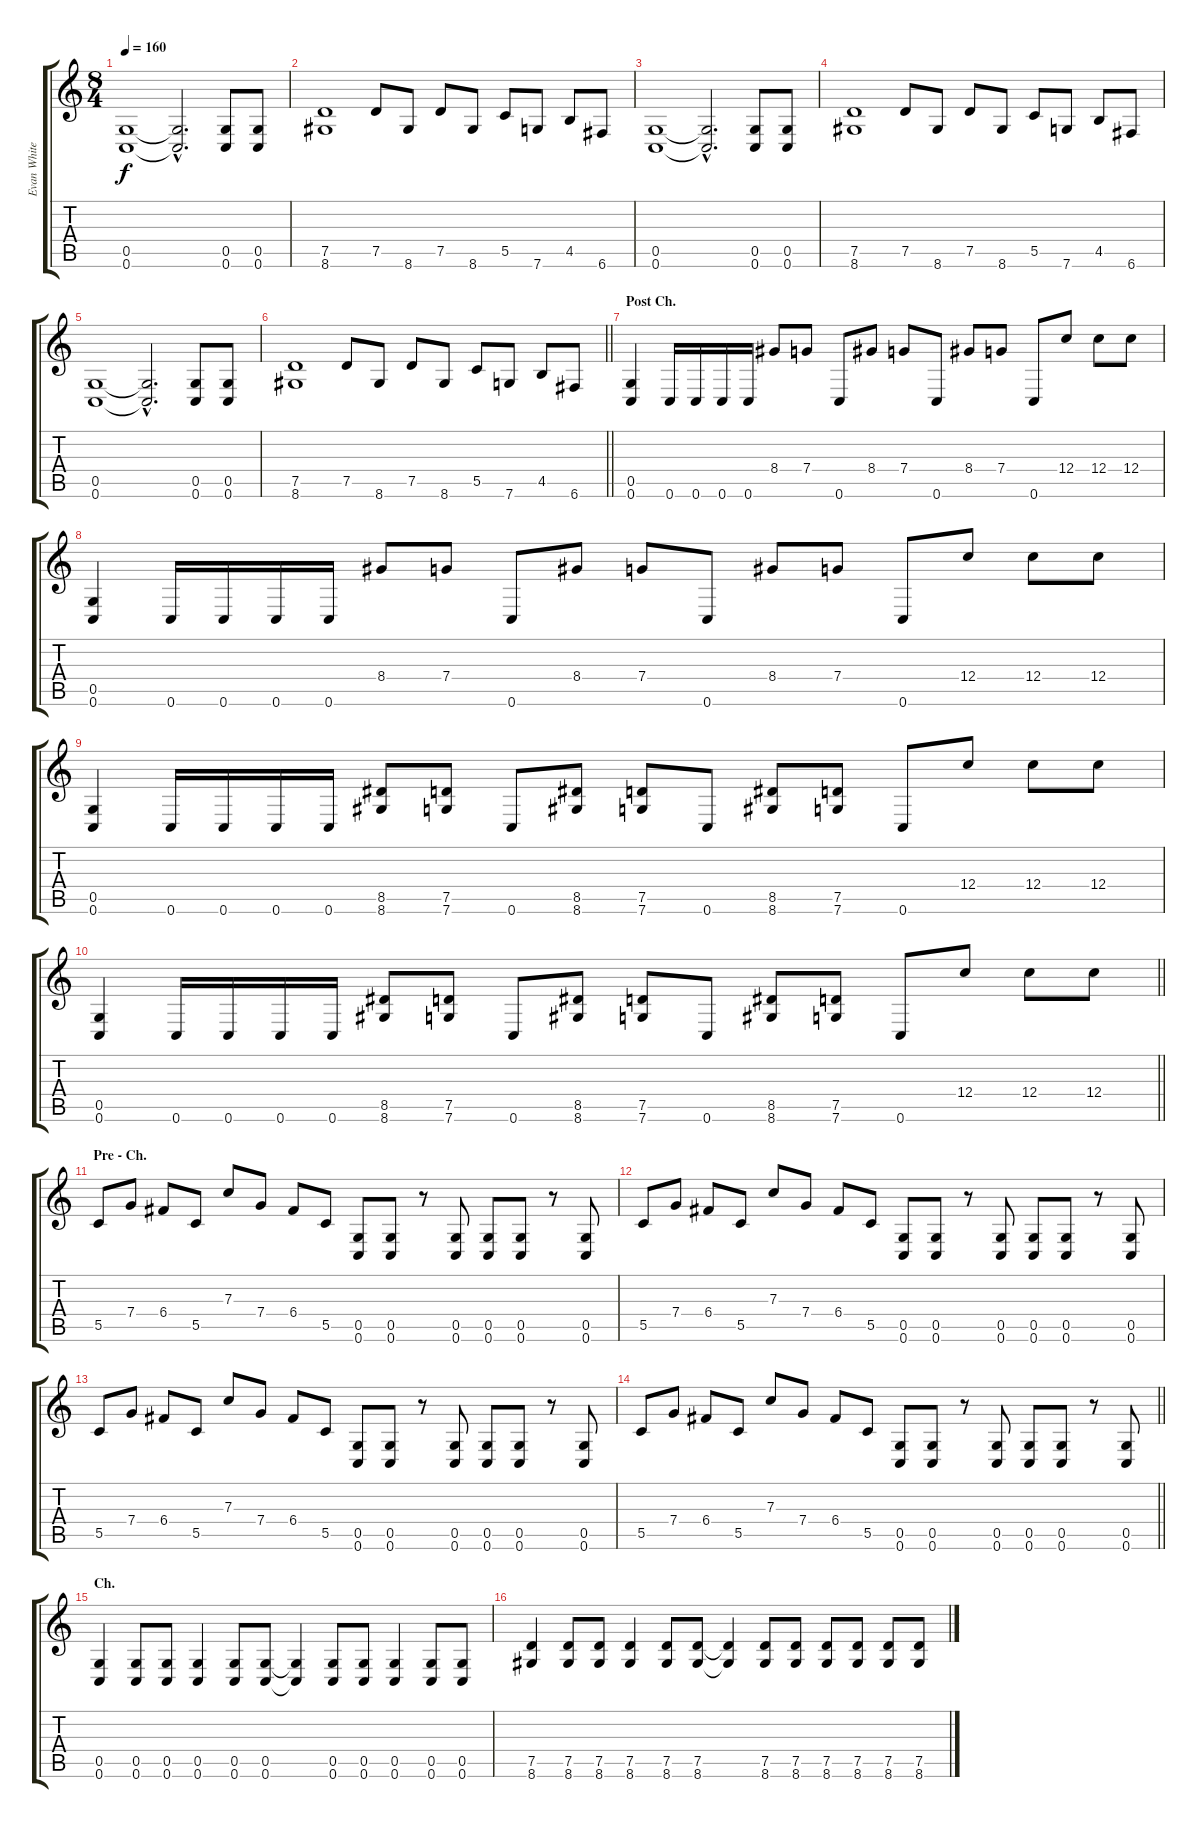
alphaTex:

\track ("Evan White Gtr.2" "Evan White") {instrument distortionguitar}
\staff {score tabs}
\tuning (D4 A3 F3 C3 G2 C2) {hide}
\ts (8 4)
\tempo 160
\clef g2
\ks c
(0.5 0.6).1{dy f} (0.5{hac t} 0.6{hac t}).2{d} (0.5 0.6).8 (0.5 0.6).8 |
(7.5 8.6).1 7.5.8 8.6.8 7.5.8 8.6.8 5.5.8 7.6.8 4.5.8 6.6.8 |
(0.5 0.6).1 (0.5{hac t} 0.6{hac t}).2{d} (0.5 0.6).8 (0.5 0.6).8 |
(7.5 8.6).1 7.5.8 8.6.8 7.5.8 8.6.8 5.5.8 7.6.8 4.5.8 6.6.8 |
(0.5 0.6).1 (0.5{hac t} 0.6{hac t}).2{d} (0.5 0.6).8 (0.5 0.6).8 |
\barLineRight lightlight
(7.5 8.6).1 7.5.8 8.6.8 7.5.8 8.6.8 5.5.8 7.6.8 4.5.8 6.6.8 |
\section ("" "Post Ch.")
(0.5 0.6).4 0.6.16 0.6.16 0.6.16 0.6.16 8.4.8 7.4.8 0.6.8 8.4.8 7.4.8 0.6.8 8.4.8 7.4.8 0.6.8 12.4.8 12.4.8 12.4.8 |
(0.5 0.6).4 0.6.16 0.6.16 0.6.16 0.6.16 8.4.8 7.4.8 0.6.8 8.4.8 7.4.8 0.6.8 8.4.8 7.4.8 0.6.8 12.4.8 12.4.8 12.4.8 |
(0.5 0.6).4 0.6.16 0.6.16 0.6.16 0.6.16 (8.5 8.6).8 (7.5 7.6).8 0.6.8 (8.5 8.6).8 (7.5 7.6).8 0.6.8 (8.5 8.6).8 (7.5 7.6).8 0.6.8 12.4.8 12.4.8 12.4.8 |
\barLineRight lightlight
(0.5 0.6).4 0.6.16 0.6.16 0.6.16 0.6.16 (8.5 8.6).8 (7.5 7.6).8 0.6.8 (8.5 8.6).8 (7.5 7.6).8 0.6.8 (8.5 8.6).8 (7.5 7.6).8 0.6.8 12.4.8 12.4.8 12.4.8 |
\section ("" "Pre - Ch.")
5.5.8 7.4.8 6.4.8 5.5.8 7.3.8 7.4.8 6.4.8 5.5.8 (0.5 0.6).8 (0.5 0.6).8 r.8 (0.5 0.6).8 (0.5 0.6).8 (0.5 0.6).8 r.8 (0.5 0.6).8 |
5.5.8 7.4.8 6.4.8 5.5.8 7.3.8 7.4.8 6.4.8 5.5.8 (0.5 0.6).8 (0.5 0.6).8 r.8 (0.5 0.6).8 (0.5 0.6).8 (0.5 0.6).8 r.8 (0.5 0.6).8 |
5.5.8 7.4.8 6.4.8 5.5.8 7.3.8 7.4.8 6.4.8 5.5.8 (0.5 0.6).8 (0.5 0.6).8 r.8 (0.5 0.6).8 (0.5 0.6).8 (0.5 0.6).8 r.8 (0.5 0.6).8 |
\barLineRight lightlight
5.5.8 7.4.8 6.4.8 5.5.8 7.3.8 7.4.8 6.4.8 5.5.8 (0.5 0.6).8 (0.5 0.6).8 r.8 (0.5 0.6).8 (0.5 0.6).8 (0.5 0.6).8 r.8 (0.5 0.6).8 |
\section ("" "Ch.")
(0.5 0.6).4 (0.5 0.6).8 (0.5 0.6).8 (0.5 0.6).4 (0.5 0.6).8 (0.5 0.6).8 (0.5{t} 0.6{t}).4 (0.5 0.6).8 (0.5 0.6).8 (0.5 0.6).4 (0.5 0.6).8 (0.5 0.6).8 |
(7.5 8.6).4 (7.5 8.6).8 (7.5 8.6).8 (7.5 8.6).4 (7.5 8.6).8 (7.5 8.6).8 (7.5{t} 8.6{t}).4 (7.5 8.6).8 (7.5 8.6).8 (7.5 8.6).8 (7.5 8.6).8 (7.5 8.6).8 (7.5 8.6).8
